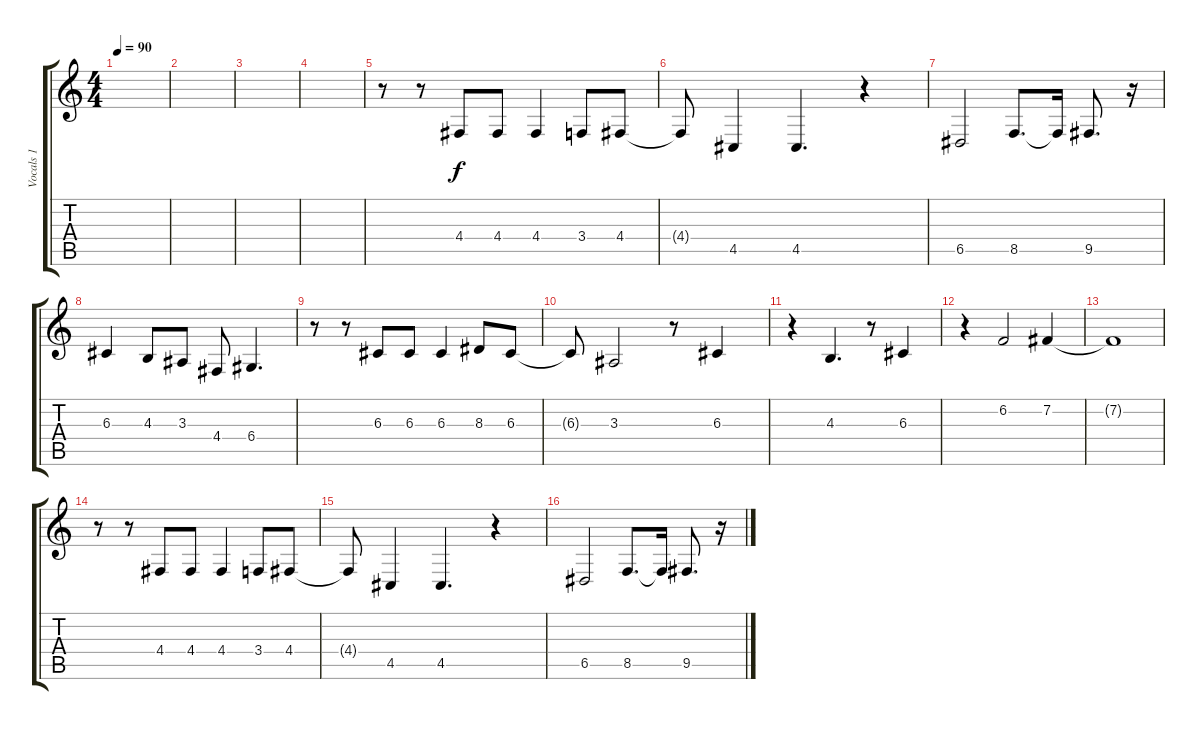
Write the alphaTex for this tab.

\track ("Vocals 1" "Vocals 1") {instrument tangoaccordion}
\staff {score tabs}
\tuning (E4 B3 G3 D3 A2 E2) {hide}
\ts (4 4)
\tempo 90
\clef g2
\ks c
|
|
|
|
r.8 r.8 4.4.8 4.4.8 4.4.4 3.4.8 4.4.8 |
4.4{t}.8 4.5.4 4.5.4{d} r.4 |
6.5.2 8.5.8{d} 8.5{t}.16 9.5.8{d} r.16 |
6.3.4 4.3.8 3.3.8 4.4.8 6.4.4{d} |
r.8 r.8 6.3.8 6.3.8 6.3.4 8.3.8 6.3.8 |
6.3{t}.8 3.3.2 r.8 6.3.4 |
r.4 4.3.4{d} r.8 6.3.4 |
r.4 6.2.2 7.2.4 |
7.2{t}.1 |
r.8 r.8 4.4.8 4.4.8 4.4.4 3.4.8 4.4.8 |
4.4{t}.8 4.5.4 4.5.4{d} r.4 |
6.5.2 8.5.8{d} 8.5{t}.16 9.5.8{d} r.16
